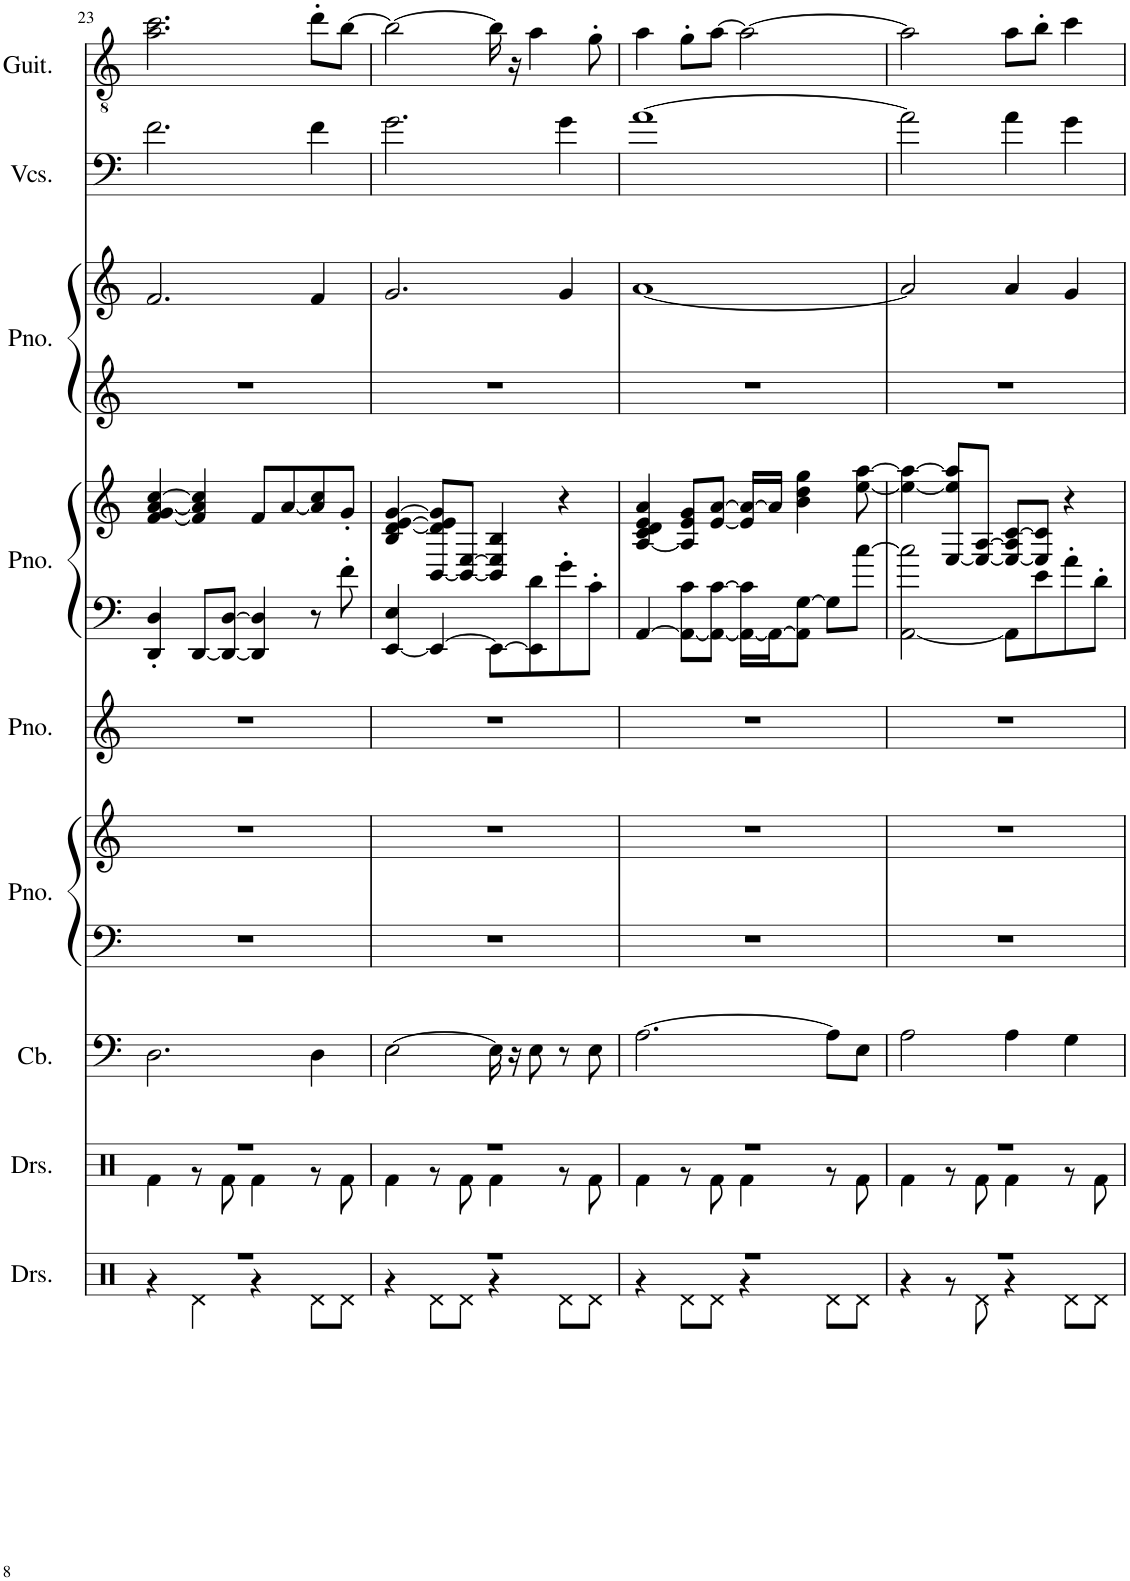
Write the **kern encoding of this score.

**kern	**kern	**kern	**kern	**kern	**kern	**kern	**kern	**kern	**kern	**kern	**kern
*part9	*part8	*part7	*part6	*part6	*part5	*part4	*part4	*part3	*part3	*part2	*part1
*staff12	*staff11	*staff10	*staff9	*staff8	*staff7	*staff6	*staff5	*staff4	*staff3	*staff2	*staff1
*I"Drumset	*I"Drumset	*I"Contrabass	*I"Piano	*	*I"Piano	*I"Piano	*	*I"Piano	*	*I"Violoncellos	*I"Classical Guitar
*I'Drs.	*I'Drs.	*I'Cb.	*I'Pno.	*	*I'Pno.	*I'Pno.	*	*I'Pno.	*	*I'Vcs.	*I'Guit.
!!LO:PB:g=z
*clefX	*clefX	*clefF4	*clefF4	*clefG2	*clefG2	*clefF4	*clefG2	*clefG2	*clefG2	*clefF4	*clefGv2
*	*	*Trd7c12	*	*	*	*	*	*	*	*	*
*k[]	*k[]	*k[]	*k[]	*k[]	*k[]	*k[]	*k[]	*k[]	*k[]	*k[]	*k[]
*M4/4	*M4/4	*M4/4	*M4/4	*M4/4	*M4/4	*M4/4	*M4/4	*M4/4	*M4/4	*M4/4	*M4/4
=23	=23	=23	=23	=23	=23	=23	=23	=23	=23	=23	=23
*^	*^	*	*	*	*	*	*	*	*	*	*
1r	4r	1r	4Rf\	2.D\	1r	1r	1r	4DD/' 4D/'	[4f/ 4g/ [4a/ [4cc/	1r	2.f/	2.f\	2.a\ 2.cc\
.	4Rd\	.	8r	.	.	.	.	[8DD/L	4f/] 4a/] 4cc/]	.	.	.	.
.	.	.	8Rf\	.	.	.	.	8DD/_ [8D/J	.	.	.	.	.
.	4r	.	4Rf\	.	.	.	.	4DD/] 4D/]	8f/L	.	.	.	.
.	.	.	.	.	.	.	.	.	[8a/	.	.	.	.
.	8Rd\L	.	8r	4D\	.	.	.	8r	8a/] 8cc/	.	4f/	4f\	8dd'\L
.	8Rd\J	.	8Rf\	.	.	.	.	8f'\	8g'/J	.	.	.	[8b\J
=24	=24	=24	=24	=24	=24	=24	=24	=24	=24	=24	=24	=24	=24
1r	4r	1r	4Rf\	[2E\	1r	1r	1r	[4EE/ 4E/	4B/ [4d/ [4e/ [4g/	1r	2.g/	2.g\	2b\_
.	8Rd\L	.	8r	.	.	.	.	4EE/_	[8BB/ 8d/] 8e/] 8g/]L	.	.	.	.
.	8Rd\J	.	8Rf\	.	.	.	.	.	8BB/_ [8E/J	.	.	.	.
.	4r	.	4Rf\	16E\]	.	.	.	8EE\L_	4BB/] 4E/] 4B/	.	.	.	16b\]
.	.	.	.	16r	.	.	.	.	.	.	.	.	16r
.	.	.	.	8E\	.	.	.	8EE\] 8d\	.	.	.	.	4a\
.	8Rd\L	.	8r	8r	.	.	.	8g'\	4r	.	4g/	4g\	.
.	8Rd\J	.	8Rf\	8E\	.	.	.	8c'\J	.	.	.	.	8g'\
=25	=25	=25	=25	=25	=25	=25	=25	=25	=25	=25	=25	=25	=25
1r	4r	1r	4Rf\	[2.A\	1r	1r	1r	[4AA/	[4A/ 4c/ 4d/ 4e/ 4a/	1r	[1a	[1a	4a\
.	8Rd\L	.	8r	.	.	.	.	8AA\_ 8c\L	8A/] 8e/ 8g/L	.	.	.	8g'\L
.	8Rd\J	.	8Rf\	.	.	.	.	8AA\_ [8c\J	[8e/ [8a/J	.	.	.	[8a\J
.	4r	.	4Rf\	.	.	.	.	16AA\_ 16c\]LL	16e/] 16a/_LL	.	.	.	2a\_
.	.	.	.	.	.	.	.	16AA\J_	16a/JJ]	.	.	.	.
.	.	.	.	.	.	.	.	8AA\] [8G\J	4b\ 4dd\ 4gg\	.	.	.	.
.	8Rd\L	.	8r	8A\L]	.	.	.	8G\L]	.	.	.	.	.
.	8Rd\J	.	8Rf\	8E\J	.	.	.	[8cc\J	[8ee\ [8aa\	.	.	.	.
=26	=26	=26	=26	=26	=26	=26	=26	=26	=26	=26	=26	=26	=26
1r	4r	1r	4Rf\	2A\	1r	1r	1r	[2AA\ 2cc\]	4ee\_ 4aa\_	1r	2a/]	2a\]	2a\]
.	8r	.	8r	.	.	.	.	.	[8E/ 8ee/] 8aa/]L	.	.	.	.
.	8Rd\	.	8Rf\	.	.	.	.	.	8E/_ [8A/J	.	.	.	.
.	4r	.	4Rf\	4A\	.	.	.	8AA\L]	8E/_ 8A/] [8c/L	.	4a/	4a\	8a\L
.	.	.	.	.	.	.	.	8e\	8E/] 8c/]J	.	.	.	8b'\J
.	8Rd\L	.	8r	4G\	.	.	.	8a'\	4r	.	4g/	4g\	4cc\
.	8Rd\J	.	8Rf\	.	.	.	.	8d'\J	.	.	.	.	.
*v	*v	*	*	*	*	*	*	*	*	*	*	*	*
*	*v	*v	*	*	*	*	*	*	*	*	*	*
=	=	=	=	=	=	=	=	=	=	=	=
*-	*-	*-	*-	*-	*-	*-	*-	*-	*-	*-	*-
